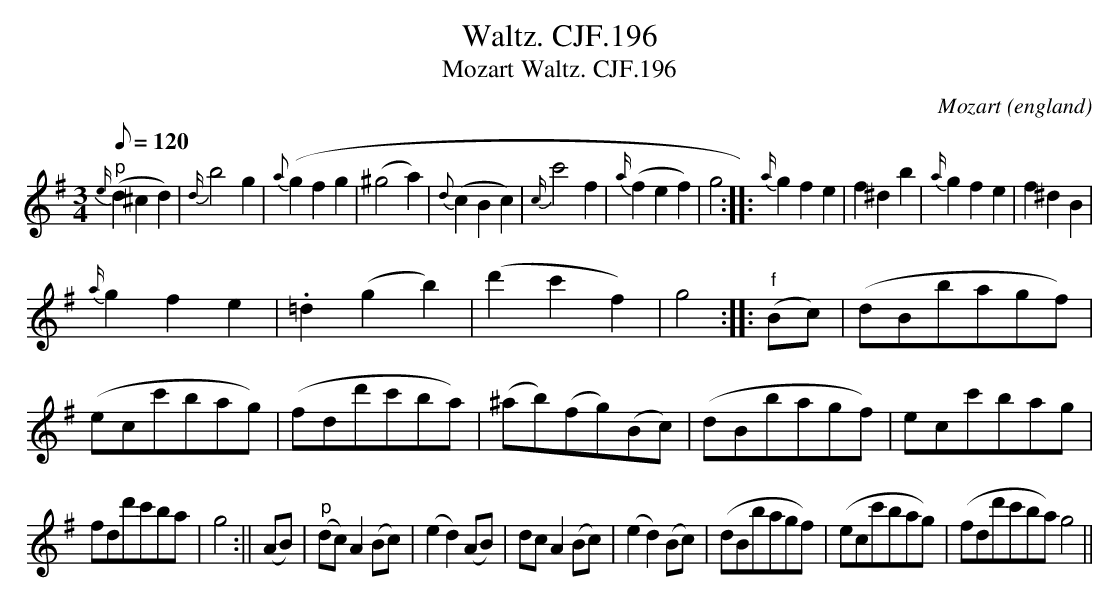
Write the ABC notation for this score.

X:1
T:Waltz. CJF.196
T:Mozart Waltz. CJF.196
O:england
M:3/4
L:1/8
Q:120
C:Mozart
K:G
"p"{e/}(d2^c2d2)|{d/}b4g2|{a}(g2f2g2|(^g4a2)|{d}(c2B2c2)|{c/}c'4f2|\
{a/}(f2e2f2)|g4:||:{a/}g2f2e2|f2^d2b2|{a/}g2f2e2|f2^d2B2|
{a/}g2f2e2|.=d2(g2b2)|(d'2c'2f2)|g4:||:"f"(Bc)|(dBbagf)|(ecc'bag)|\
(fdd'c'ba)|(^ab)(fg)(Bc)|(dBbagf)|ecc'bag|
fdd'c'ba|g4:||(AB)|"p"(dc)A2(Bc)|(e2d2)(AB)|dcA2(Bc)|\
(e2d2)(Bc)|(dBbagf)|(ecc'bag)|(fdd'c'ba)g4||
